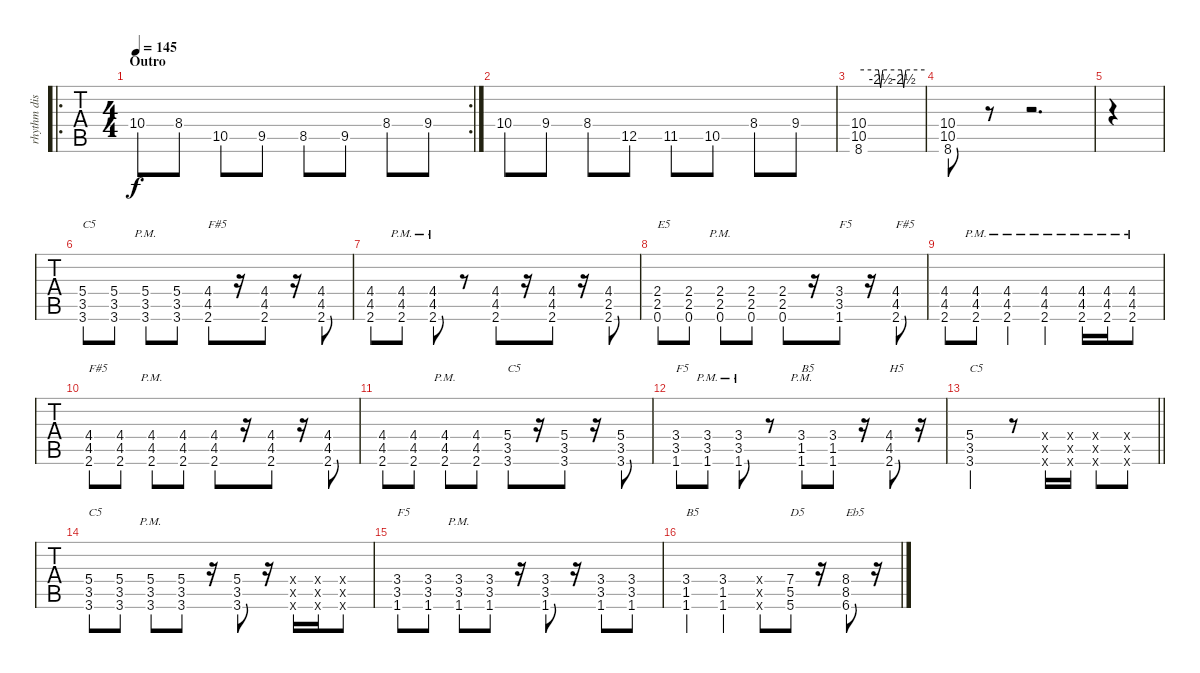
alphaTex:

\track ("rhythm dist" "rhythm dis") {instrument distortionguitar}
\staff {tabs}
\tuning (E4 B3 G3 D3 A2 E2) {hide}
\ro
\rc 2
\ts (4 4)
\section ("" "Outro")
\tempo 145
\clef g2
\ks cminor
10.4.8{dy f} 8.4.8 10.5.8 9.5.8 8.5.8 9.5.8 8.4.8 9.4.8 |
10.4.8 9.4.8 8.4.8 12.5.8 11.5.8 10.5.8 8.4.8 9.4.8 |
(10.4 10.5 8.6).1{tbe (custom default 0 0 18 0 20 -10 22 0 39 0 41 -10 43 0 60 0)} |
(10.4 10.5 8.6).8 r.8 r.2{d} |
|
(5.4 3.5 3.6).8{txt "C5"} (5.4 3.5 3.6).8 (5.4{pm} 3.5{pm} 3.6{pm}).8 (5.4 3.5 3.6).8 (4.4 4.5 2.6).8{txt "F#5"} r.16 (4.4 4.5 2.6).8 r.16 (4.4 4.5 2.6).8 |
(4.4 4.5 2.6).8 (4.4{pm} 4.5{pm} 2.6{pm}).8 (4.4{pm} 4.5{pm} 2.6{pm}).8 r.8 (4.4 4.5 2.6).8 r.16 (4.4 4.5 2.6).8 r.16 (4.4 2.5 2.6).8 |
(2.4 2.5 0.6).8{txt "E5"} (2.4 2.5 0.6).8 (2.4{pm} 2.5{pm} 0.6{pm}).8 (2.4 2.5 0.6).8 (2.4 2.5 0.6).8 r.16 (3.4 3.5 1.6).8{txt "F5"} r.16 (4.4 4.5 2.6).8{txt "F#5"} |
(4.4 4.5 2.6).8 (4.4{pm} 4.5{pm} 2.6{pm}).8 (4.4{pm} 4.5{pm} 2.6{pm}).4 (4.4{pm} 4.5{pm} 2.6{pm}).4 (4.4{pm} 4.5{pm} 2.6{pm}).16 (4.4{pm} 4.5{pm} 2.6{pm}).16 (4.4{pm} 4.5{pm} 2.6{pm}).8 |
(4.4 4.5 2.6).8{txt "F#5"} (4.4 4.5 2.6).8 (4.4{pm} 4.5{pm} 2.6{pm}).8 (4.4 4.5 2.6).8 (4.4 4.5 2.6).8 r.16 (4.4 4.5 2.6).8 r.16 (4.4 4.5 2.6).8 |
(4.4 4.5 2.6).8 (4.4 4.5 2.6).8 (4.4{pm} 4.5{pm} 2.6{pm}).8 (4.4 4.5 2.6).8 (5.4 3.5 3.6).8{txt "C5"} r.16 (5.4 3.5 3.6).8 r.16 (5.4 3.5 3.6).8 |
(3.4 3.5 1.6).8{txt "F5"} (3.4{pm} 3.5{pm} 1.6{pm}).8 (3.4{pm} 3.5{pm} 1.6{pm}).8 r.8 (3.4{pm} 1.5{pm} 1.6{pm}).8{txt "B5"} (3.4 1.5 1.6).8 r.16 (4.4 4.5 2.6).8{txt "H5"} r.16 |
\barLineRight lightlight
(5.4 3.5 3.6).2{txt "C5"} r.8 (5.4{x} 3.5{x} 3.6{x}).16 (5.4{x} 3.5{x} 3.6{x}).16 (5.4{x} 3.5{x} 3.6{x}).8 (5.4{x} 3.5{x} 3.6{x}).8 |
(5.4 3.5 3.6).8{txt "C5"} (5.4 3.5 3.6).8 (5.4{pm} 3.5{pm} 3.6{pm}).8 (5.4 3.5 3.6).8 r.16 (5.4 3.5 3.6).8 r.16 (5.4{x} 3.5{x} 3.6{x}).16 (5.4{x} 3.5{x} 3.6{x}).16 (5.4{x} 3.5{x} 3.6{x}).8 |
(3.4 3.5 1.6).8{txt "F5"} (3.4 3.5 1.6).8 (3.4{pm} 3.5{pm} 1.6{pm}).8 (3.4 3.5 1.6).8 r.16 (3.4 3.5 1.6).8 r.16 (3.4 3.5 1.6).8 (3.4 3.5 1.6).8 |
(3.4 1.5 1.6).4{txt "B5"} (3.4 1.5 1.6).4 (3.4{x} 1.5{x} 1.6{x}).8 (7.4 5.5 5.6).8{txt "D5"} r.16 (8.4 8.5 6.6).8{txt "Eb5"} r.16
